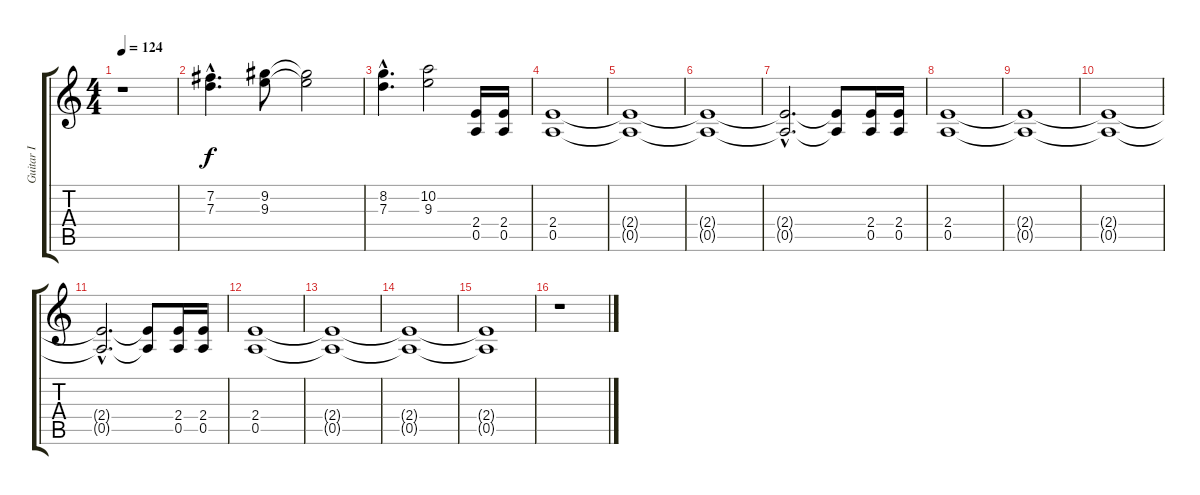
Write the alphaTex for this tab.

\track ("Guitar I" "Guitar I") {instrument overdrivenguitar}
\staff {score tabs}
\tuning (E4 B3 G3 D3 A2 E2) {hide}
\ts (4 4)
\tempo 124
\clef g2
\ks c
r.1{dy f} |
(7.2{hac} 7.3{hac}).4{d} (9.2 9.3).8 (9.2{t} 9.3{t}).2 |
(8.2{hac} 7.3{hac}).4{d} (10.2 9.3).2 (2.4 0.5).16 (2.4 0.5).16 |
(2.4 0.5).1 |
(2.4{t} 0.5{t}).1 |
(2.4{t} 0.5{t}).1 |
(2.4{hac t} 0.5{hac t}).2{d} (2.4{t} 0.5{t}).8 (2.4 0.5).16 (2.4 0.5).16 |
(2.4 0.5).1 |
(2.4{t} 0.5{t}).1 |
(2.4{t} 0.5{t}).1 |
(2.4{hac t} 0.5{hac t}).2{d} (2.4{t} 0.5{t}).8 (2.4 0.5).16 (2.4 0.5).16 |
(2.4 0.5).1 |
(2.4{t} 0.5{t}).1 |
(2.4{t} 0.5{t}).1 |
(2.4{t} 0.5{t}).1 |
r.1
